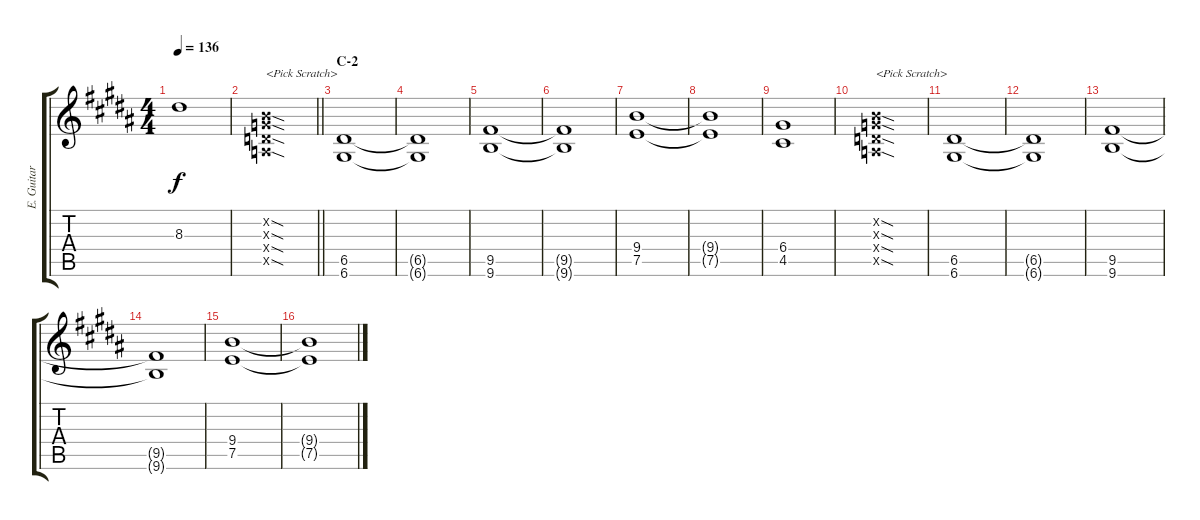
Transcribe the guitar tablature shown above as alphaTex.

\track ("E. Guitar II" "E. Guitar ") {instrument overdrivenguitar}
\staff {score tabs}
\tuning (E4 B3 G3 D3 A2 D2) {hide}
\ts (4 4)
\tempo 136
\clef g2
\ks b
8.3.1{dy f} |
\barLineRight lightlight
(0.2{sod x} 0.3{sod x} 0.4{sod x} 0.5{sod x}).1{txt "<Pick Scratch>"} |
\section ("" "C-2")
(6.5 6.6).1 |
(6.5{t} 6.6{t}).1 |
(9.5 9.6).1 |
(9.5{t} 9.6{t}).1 |
(9.4 7.5).1 |
(9.4{t} 7.5{t}).1 |
(6.4 4.5).1 |
(0.2{sod x} 0.3{sod x} 0.4{sod x} 0.5{sod x}).1{txt "<Pick Scratch>"} |
(6.5 6.6).1 |
(6.5{t} 6.6{t}).1 |
(9.5 9.6).1 |
(9.5{t} 9.6{t}).1 |
(9.4 7.5).1 |
(9.4{t} 7.5{t}).1
